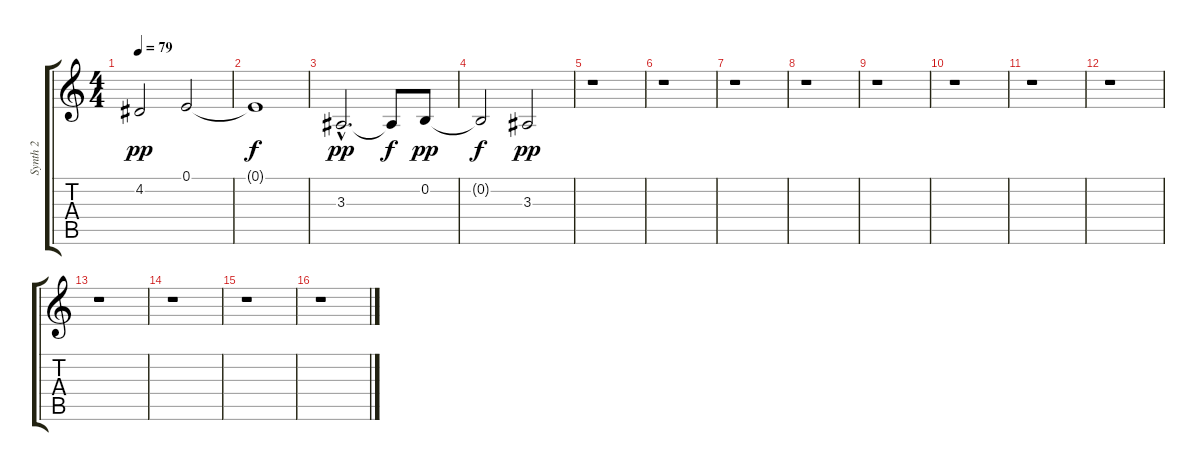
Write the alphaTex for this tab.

\track ("Synth 2" "Synth 2") {instrument stringensemble1}
\staff {score tabs}
\tuning (E4 B3 G3 D3 A2 E2) {hide}
\ts (4 4)
\tempo 79
\clef g2
\ks c
4.2.2{dy pp} 0.1.2 |
0.1{t}.1{dy f} |
3.3{hac}.2{d dy pp} 3.3{t}.8{dy f} 0.2.8{dy pp} |
0.2{t}.2{dy f} 3.3.2{dy pp} |
r.1 |
r.1 |
r.1 |
r.1 |
r.1 |
r.1 |
r.1 |
r.1 |
r.1 |
r.1 |
r.1 |
r.1
